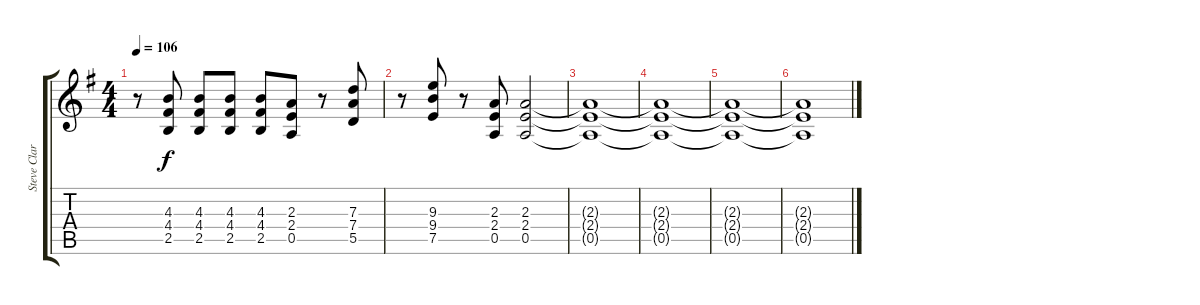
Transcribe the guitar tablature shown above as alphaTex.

\track ("Steve Clark/Phil Collen/Pete Willis" "Steve Clar") {instrument distortionguitar}
\staff {score tabs}
\tuning (E4 B3 G3 D3 A2 E2) {hide}
\ts (4 4)
\tempo 106
\clef g2
\ks eminor
r.8{dy f} (4.3 4.4 2.5).8 (4.3 4.4 2.5).8 (4.3 4.4 2.5).8 (4.3 4.4 2.5).8 (2.3 2.4 0.5).8 r.8 (7.3 7.4 5.5).8 |
r.8 (9.3 9.4 7.5).8 r.8 (2.3 2.4 0.5).8 (2.3 2.4 0.5).2 |
(2.3{t} 2.4{t} 0.5{t}).1 |
(2.3{t} 2.4{t} 0.5{t}).1 |
(2.3{t} 2.4{t} 0.5{t}).1 |
(2.3{t} 2.4{t} 0.5{t}).1
